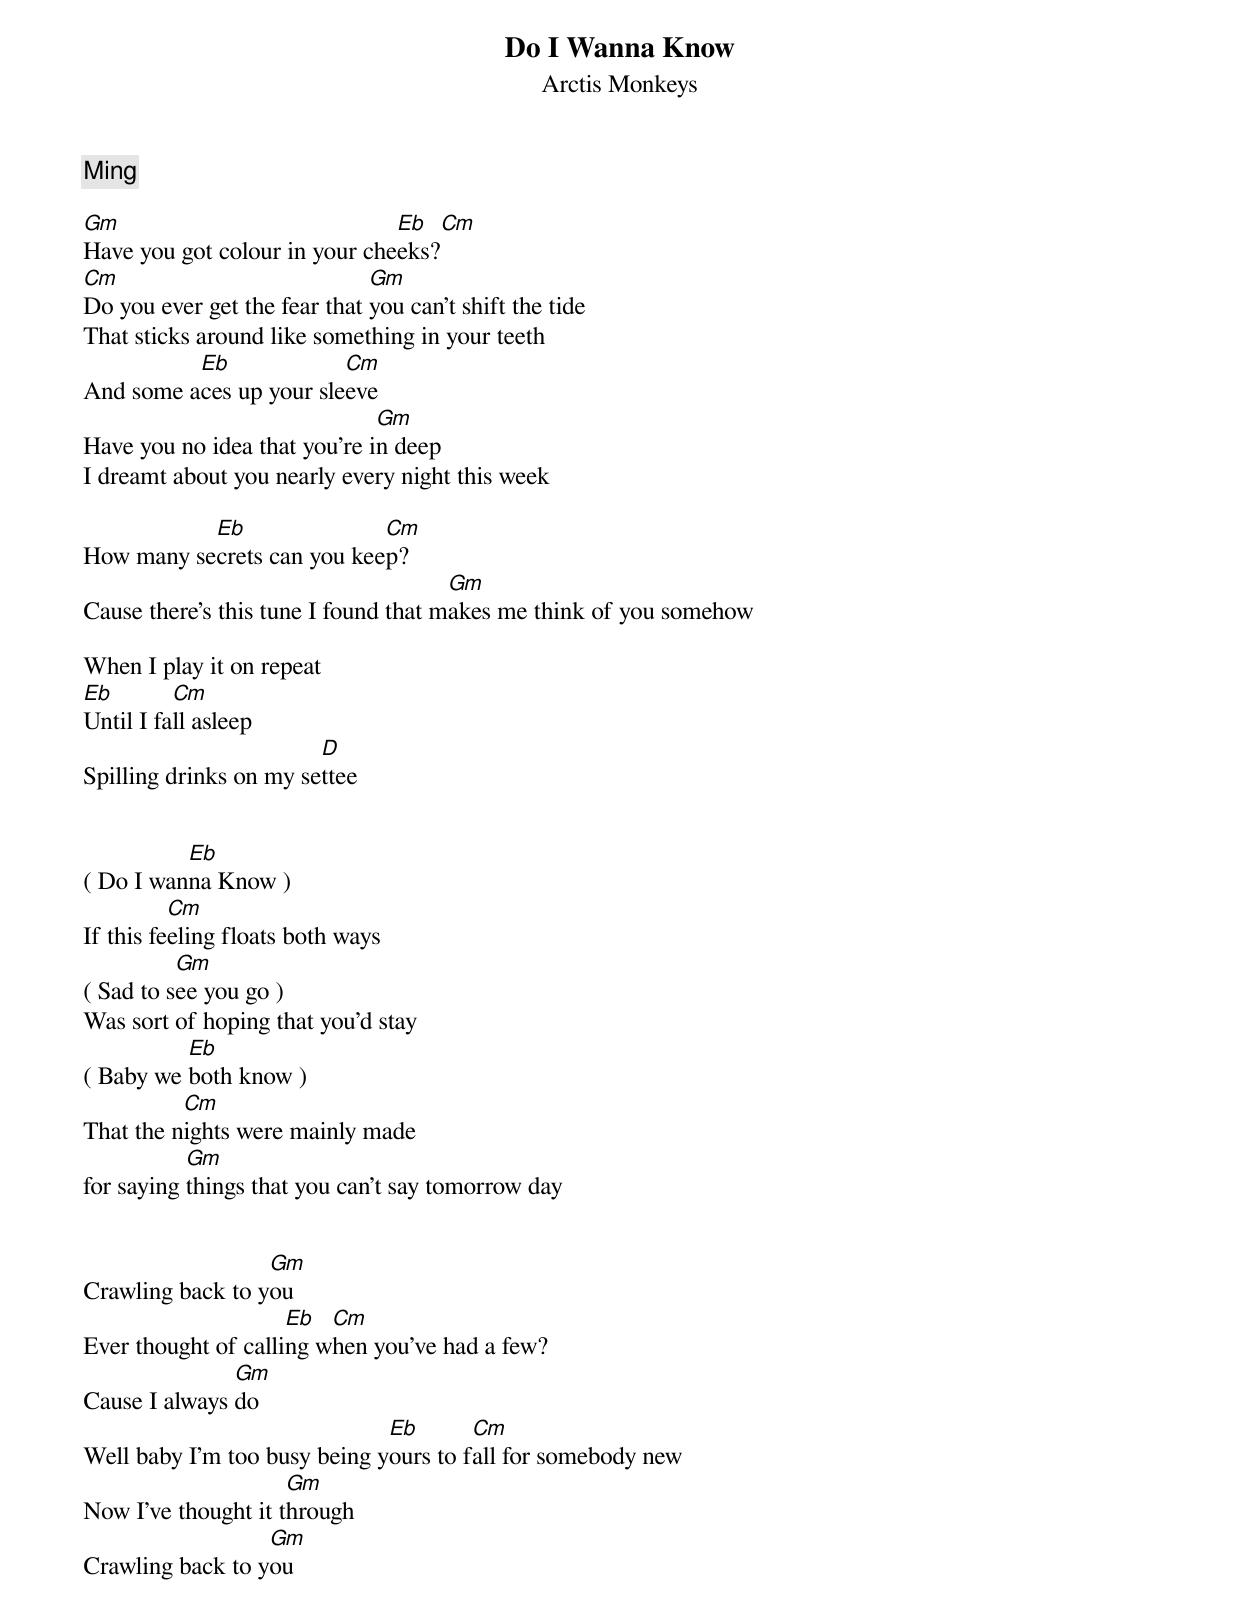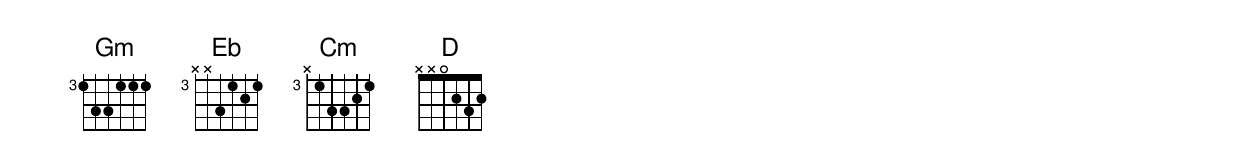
Do I Wanna Know
Arctis Monkeys
Ming

Gm                             Eb     Cm
Have you got colour in your cheeks?
Cm                            Gm
Do you ever get the fear that you can't shift the tide
That sticks around like something in your teeth
          Eb             Cm
And some aces up your sleeve
                              Gm
Have you no idea that you're in deep
I dreamt about you nearly every night this week

           Eb               Cm
How many secrets can you keep?
                                      Gm
Cause there's this tune I found that makes me think of you somehow

When I play it on repeat
Eb        Cm
Until I fall asleep
                        D
Spilling drinks on my settee


          Eb
( Do I wanna Know )
          Cm
If this feeling floats both ways
          Gm
( Sad to see you go )
Was sort of hoping that you'd stay
          Eb
( Baby we both know )
          Cm
That the nights were mainly made
           Gm
for saying things that you can't say tomorrow day


                  Gm
Crawling back to you
                     Eb  Cm
Ever thought of calling when you've had a few?
               Gm
Cause I always do
                              Eb       Cm
Well baby I'm too busy being yours to fall for somebody new
                     Gm
Now I've thought it through
                  Gm
Crawling back to you
